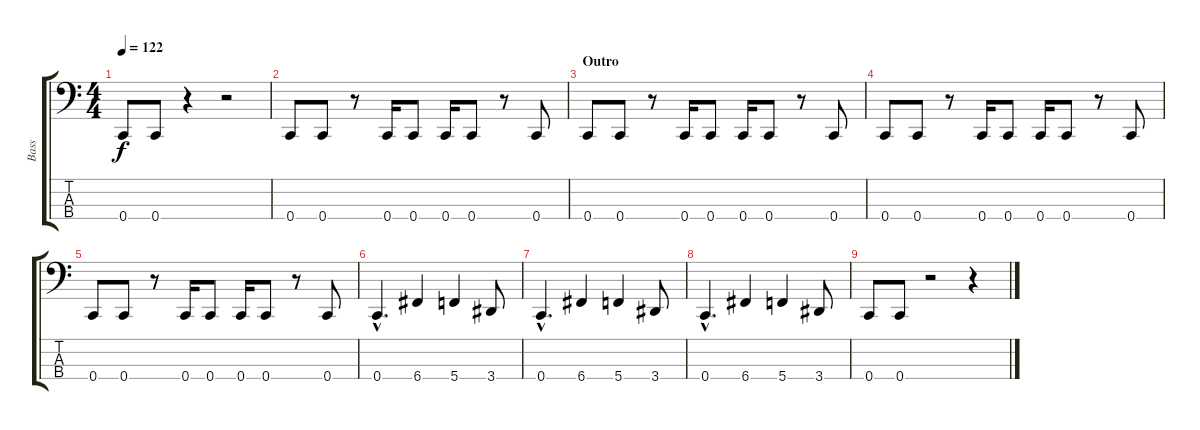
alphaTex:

\track ("Bass" "Bass") {instrument electricbasspick}
\staff {score tabs}
\tuning (F2 C2 G1 C1) {hide}
\ts (4 4)
\tempo 122
\clef f4
\ks c
0.4.8{dy f} 0.4.8 r.4 r.2 |
0.4.8 0.4.8 r.8 0.4.16 0.4.8 0.4.16 0.4.8 r.8 0.4.8 |
\section ("" "Outro")
0.4.8 0.4.8 r.8 0.4.16 0.4.8 0.4.16 0.4.8 r.8 0.4.8 |
0.4.8 0.4.8 r.8 0.4.16 0.4.8 0.4.16 0.4.8 r.8 0.4.8 |
0.4.8 0.4.8 r.8 0.4.16 0.4.8 0.4.16 0.4.8 r.8 0.4.8 |
0.4{hac}.4{d} 6.4.4 5.4.4 3.4.8 |
0.4{hac}.4{d} 6.4.4 5.4.4 3.4.8 |
0.4{hac}.4{d} 6.4.4 5.4.4 3.4.8 |
0.4.8 0.4.8 r.2 r.4
